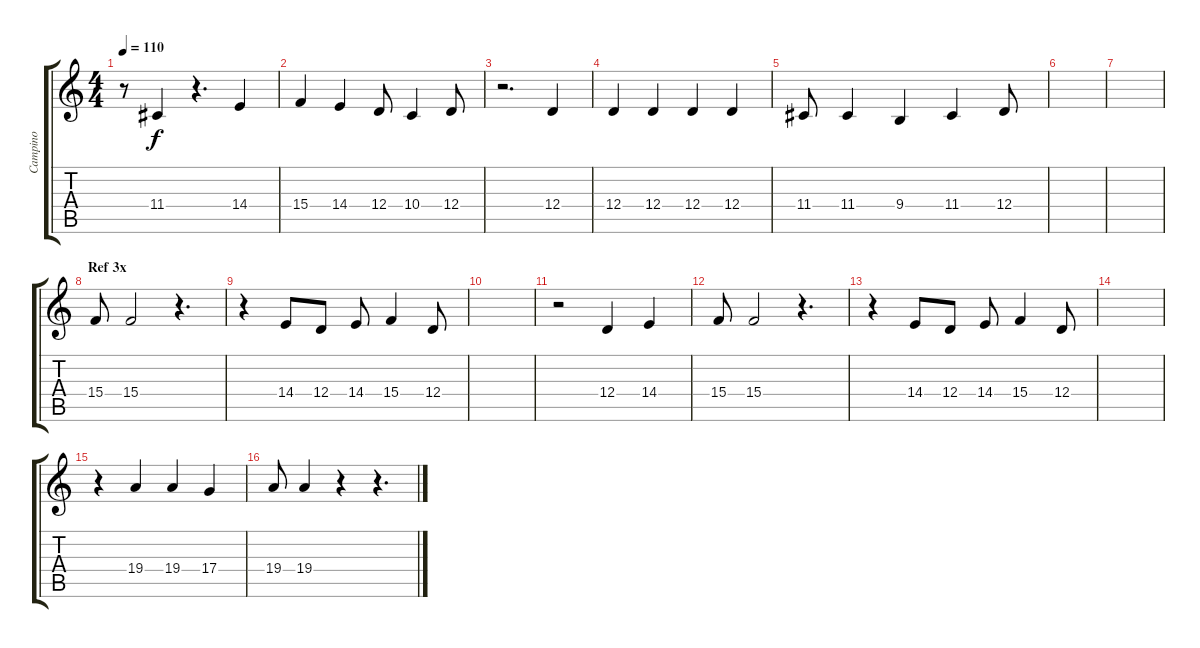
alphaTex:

\track ("Campino" "Campino") {instrument pad1newage}
\staff {score tabs}
\tuning (E4 B3 G3 D3 A2 E2) {hide}
\ts (4 4)
\tempo 110
\clef g2
\ks c
r.8{dy f} 11.4.4 r.4{d} 14.4.4 |
15.4.4 14.4.4 12.4.8 10.4.4 12.4.8 |
r.2{d} 12.4.4 |
12.4.4 12.4.4 12.4.4 12.4.4 |
11.4.8 11.4.4 9.4.4 11.4.4 12.4.8 |
|
|
\section ("" "Ref 3x")
15.4.8 15.4.2 r.4{d} |
r.4 14.4.8 12.4.8 14.4.8 15.4.4 12.4.8 |
|
r.2 12.4.4 14.4.4 |
15.4.8 15.4.2 r.4{d} |
r.4 14.4.8 12.4.8 14.4.8 15.4.4 12.4.8 |
|
r.4 19.4.4 19.4.4 17.4.4 |
19.4.8 19.4.4 r.4 r.4{d}
